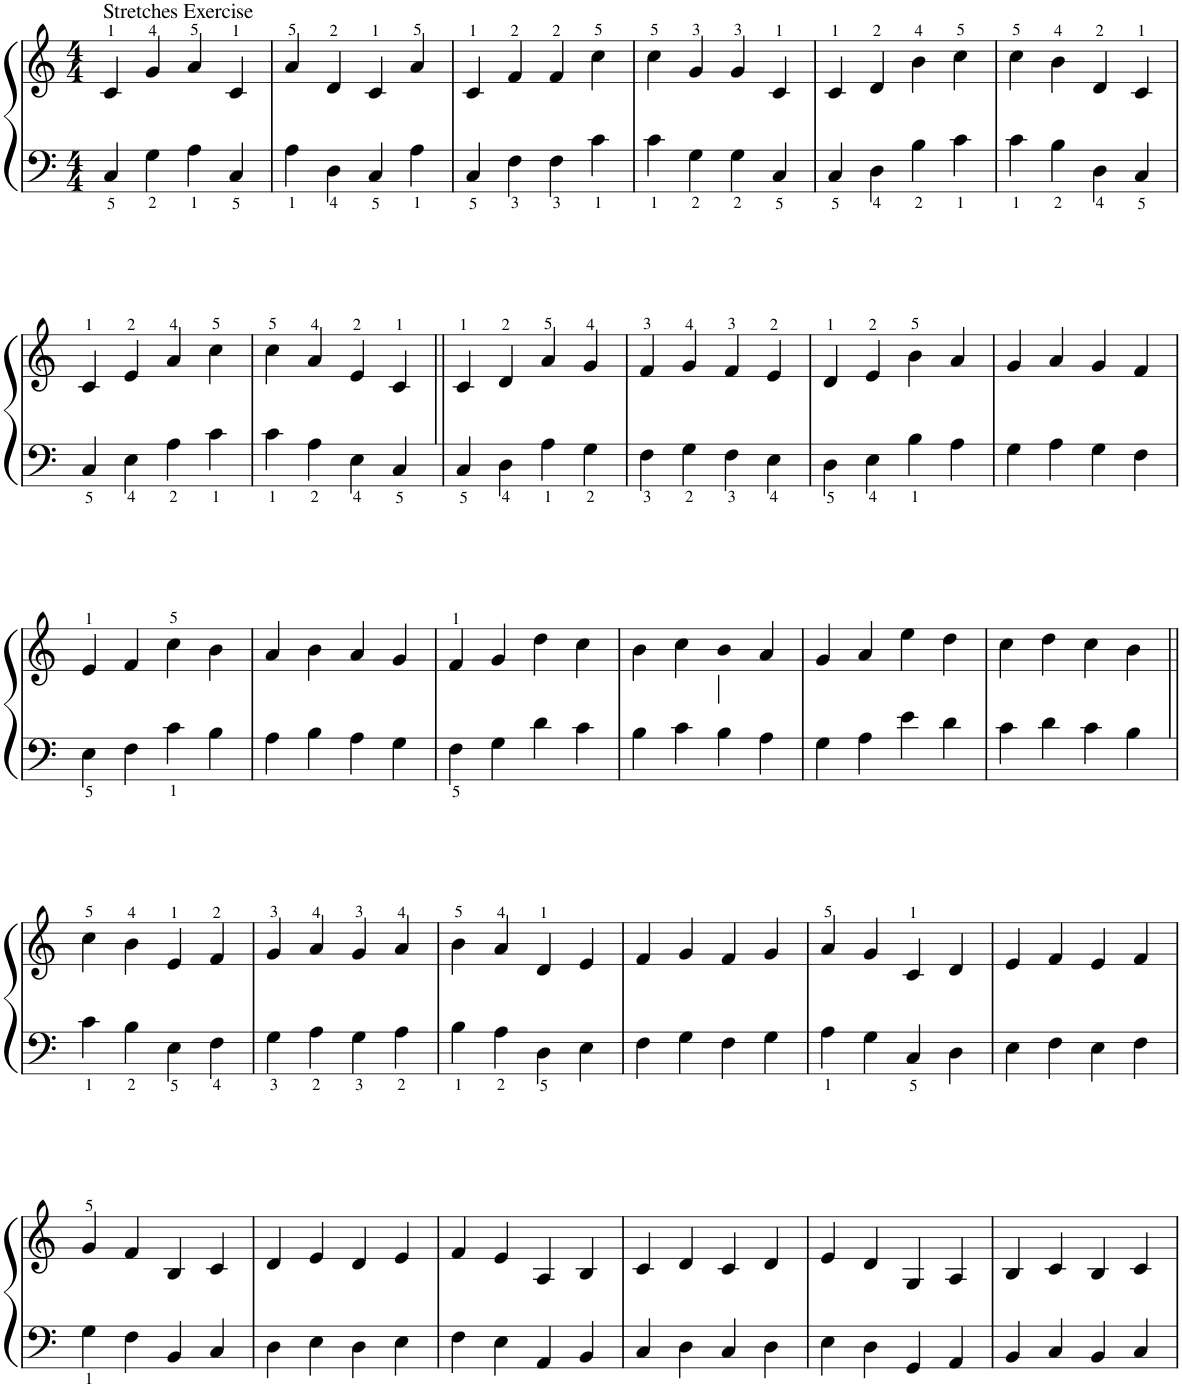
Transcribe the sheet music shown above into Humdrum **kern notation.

**kern	**kern
*part1	*part1
*staff2	*staff1
*I"Piano	*
*I'Pno	*
*clefF4	*clefG2
*k[]	*k[]
*M4/4	*M4/4
=1	=1
!	!LO:TX:a:t=Stretches Exercise
4C/	4c/
4G\	4g/
4A\	4a/
4C/	4c/
=2	=2
4A\	4a/
4D\	4d/
4C/	4c/
4A\	4a/
=3	=3
4C/	4c/
4F\	4f/
4F\	4f/
4c\	4cc\
=4	=4
4c\	4cc\
4G\	4g/
4G\	4g/
4C/	4c/
=5	=5
4C/	4c/
4D\	4d/
4B\	4b\
4c\	4cc\
=6	=6
4c\	4cc\
4B\	4b\
4D\	4d/
4C/	4c/
!!LO:LB:g=z
=7	=7
4C/	4c/
4E\	4e/
4A\	4a/
4c\	4cc\
=8	=8
4c\	4cc\
4A\	4a/
4E\	4e/
4C/	4c/
=9||	=9||
4C/	4c/
4D\	4d/
4A\	4a/
4G\	4g/
=10	=10
4F\	4f/
4G\	4g/
4F\	4f/
4E\	4e/
=11	=11
4D\	4d/
4E\	4e/
4B\	4b\
4A\	4a/
=12	=12
4G\	4g/
4A\	4a/
4G\	4g/
4F\	4f/
!!LO:LB:g=z
=13	=13
4E\	4e/
4F\	4f/
4c\	4cc\
4B\	4b\
=14	=14
4A\	4a/
4B\	4b\
4A\	4a/
4G\	4g/
=15	=15
4F\	4f/
4G\	4g/
4d\	4dd\
4c\	4cc\
=16	=16
4B\	4b\
4c\	4cc\
4B\	4b\
4A\	4a/
=17	=17
4G\	4g/
4A\	4a/
4e\	4ee\
4d\	4dd\
=18	=18
4c\	4cc\
4d\	4dd\
4c\	4cc\
4B\	4b\
!!LO:LB:g=z
=19||	=19||
4c\	4cc\
4B\	4b\
4E\	4e/
4F\	4f/
=20	=20
4G\	4g/
4A\	4a/
4G\	4g/
4A\	4a/
=21	=21
4B\	4b\
4A\	4a/
4D\	4d/
4E\	4e/
=22	=22
4F\	4f/
4G\	4g/
4F\	4f/
4G\	4g/
=23	=23
4A\	4a/
4G\	4g/
4C/	4c/
4D\	4d/
=24	=24
4E\	4e/
4F\	4f/
4E\	4e/
4F\	4f/
!!LO:LB:g=z
=25	=25
4G\	4g/
4F\	4f/
4BB/	4B/
4C/	4c/
=26	=26
4D\	4d/
4E\	4e/
4D\	4d/
4E\	4e/
=27	=27
4F\	4f/
4E\	4e/
4AA/	4A/
4BB/	4B/
=28	=28
4C/	4c/
4D\	4d/
4C/	4c/
4D\	4d/
=29	=29
4E\	4e/
4D\	4d/
4GG/	4G/
4AA/	4A/
=30	=30
4BB/	4B/
4C/	4c/
4BB/	4B/
4C/	4c/
=	=
*-	*-
